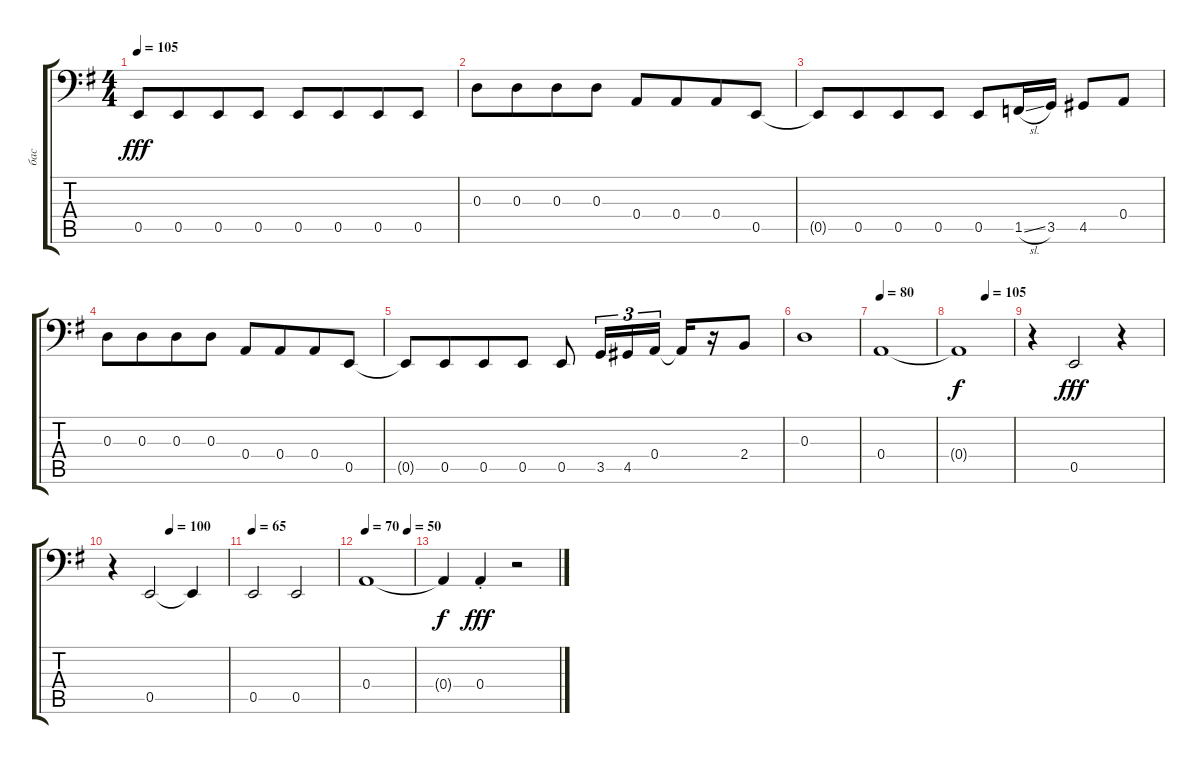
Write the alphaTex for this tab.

\track ("бас" "бас") {instrument electricbasspick}
\staff {score tabs}
\tuning (C3 G2 D2 A1 E1 B0) {hide}
\ts (4 4)
\tempo 105
\clef f4
\ks eminor
0.5{t}.8{dy fff} 0.5.8{beam merge} 0.5.8 0.5.8 0.5.8 0.5.8{beam merge} 0.5.8 0.5.8 |
0.3.8 0.3.8{beam merge} 0.3.8 0.3.8 0.4.8 0.4.8{beam merge} 0.4.8 0.5.8 |
0.5{t}.8 0.5.8{beam merge} 0.5.8 0.5.8 0.5.8 1.5{sl}.16 3.5.16 4.5.8 0.4.8 |
0.3.8 0.3.8{beam merge} 0.3.8 0.3.8 0.4.8 0.4.8{beam merge} 0.4.8 0.5.8 |
0.5{t}.8 0.5.8{beam merge} 0.5.8 0.5.8 0.5.8 3.5.16{tu (3 2)} 4.5.16{tu (3 2)} 0.4.16{tu (3 2)} 0.4{t}.16 r.16 2.4.8 |
0.3.1 |
\tempo 80
0.4.1 |
\tempo (105 0.5)
0.4{t}.1{dy f} |
r.4 0.5.2{dy fff} r.4 |
\tempo (100 0.5)
r.4 0.5.2 0.5{t}.4 |
\tempo 65
0.5.2 0.5.2 |
\tempo 70
\tempo (50 0.875)
0.4.1 |
0.4{t}.4{dy f} 0.4{st}.4{dy fff} r.2
